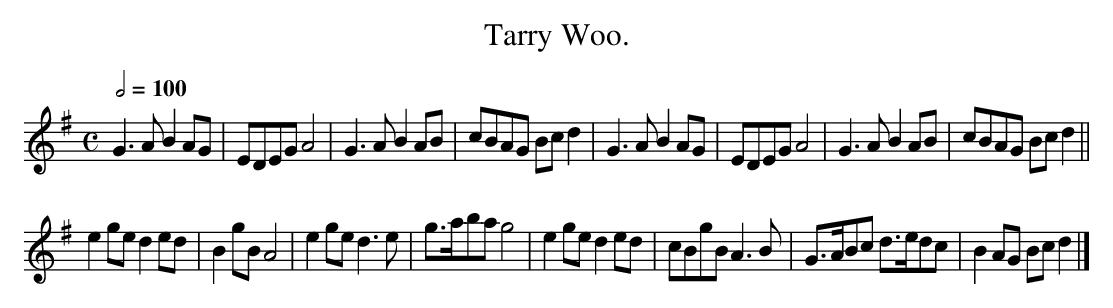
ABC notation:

X:1
T:Tarry Woo.
M:C
L:1/8
Q:1/2=100
K:G
G3 A B2AG|EDEG A4|G3 A B2AB|cBAG Bcd2|G3 A B2AG|EDEG A4 |G3  A B2 AB|cBAG Bcd2||
e2ge d2ed|B2gB A4|e2ge d3 e|g>aba g4  |e2ge d2ed|cBgB A3B|G>ABc d>edc|B2AG Bcd2|]
